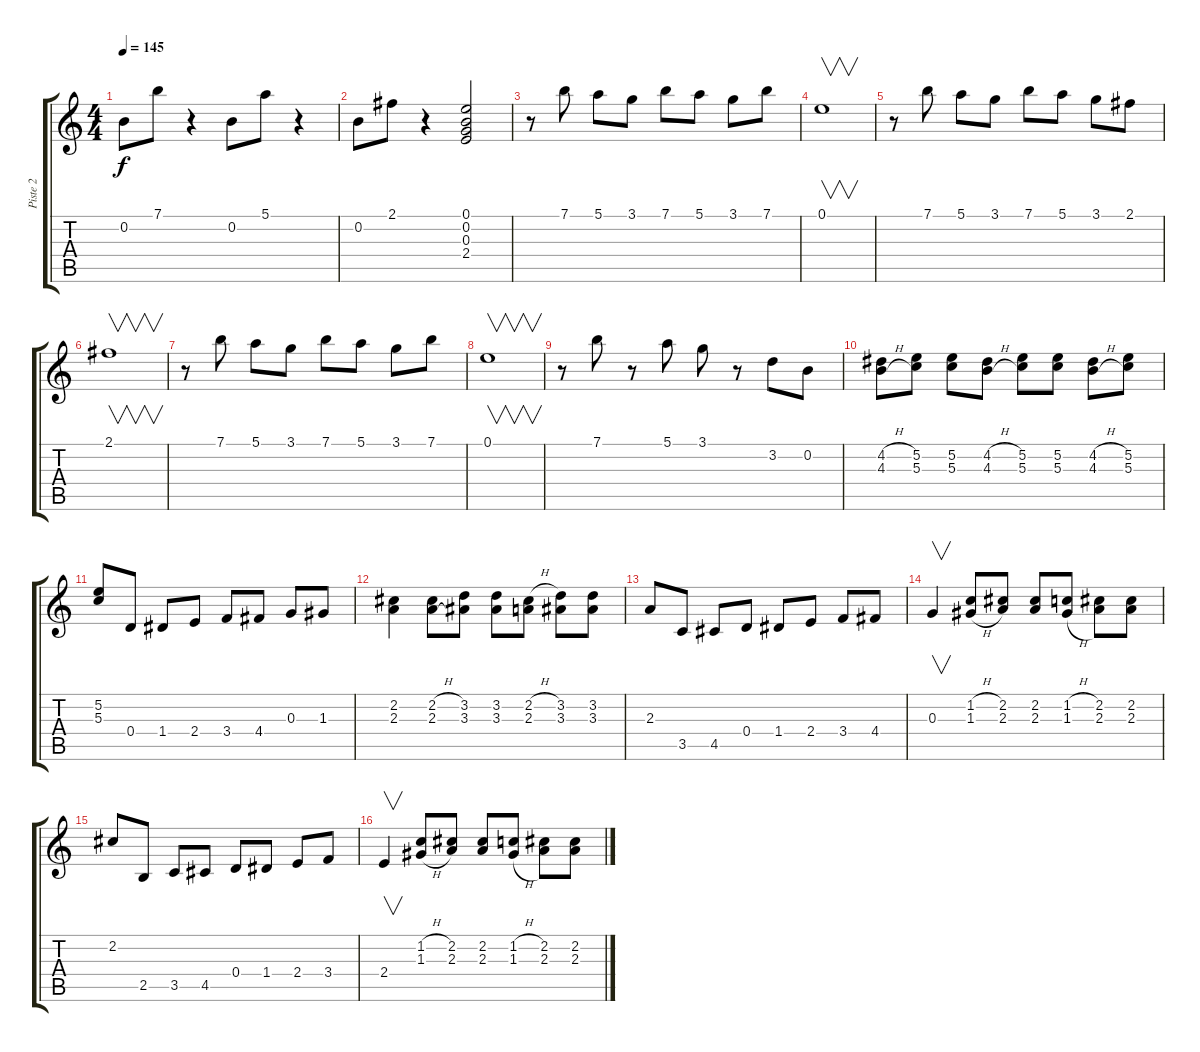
\track ("Piste 2" "Piste 2") {instrument acousticguitarnylon}
\staff {score tabs}
\tuning (E4 B3 G3 D3 A2 E2) {hide}
\ts (4 4)
\tempo 145
\clef g2
\ks c
0.2.8{dy f} 7.1.8 r.4 0.2.8 5.1.8 r.4 |
0.2.8 2.1.8 r.4 (0.1 0.2 0.3 2.4).2 |
r.8 7.1.8 5.1.8 3.1.8 7.1.8 5.1.8 3.1.8 7.1.8 |
0.1.1{v} |
r.8 7.1.8 5.1.8 3.1.8 7.1.8 5.1.8 3.1.8 2.1.8 |
2.1.1{v} |
r.8 7.1.8 5.1.8 3.1.8 7.1.8 5.1.8 3.1.8 7.1.8 |
0.1.1{v} |
r.8 7.1.8 r.8 5.1.8 3.1.8 r.8 3.2.8 0.2.8 |
(4.2{h} 4.3{h}).8 (5.2 5.3).8 (5.2 5.3).8 (4.2{h} 4.3{h}).8 (5.2 5.3).8 (5.2 5.3).8 (4.2{h} 4.3{h}).8 (5.2 5.3).8 |
(5.2 5.3).8 0.4.8 1.4.8 2.4.8 3.4.8 4.4.8 0.3.8 1.3.8 |
(2.2 2.3).4 (2.2{h} 2.3{h}).8 (3.2 3.3).8 (3.2 3.3).8 (2.2{h} 2.3).8 (3.2 3.3).8 (3.2 3.3).8 |
2.3.8 3.5.8 4.5.8 0.4.8 1.4.8 2.4.8 3.4.8 4.4.8 |
0.3.4{v} (1.2{h} 1.3{h}).8 (2.2 2.3).8 (2.2 2.3).8 (1.2{h} 1.3{h}).8 (2.2 2.3).8 (2.2 2.3).8 |
2.2.8 2.5.8 3.5.8 4.5.8 0.4.8 1.4.8 2.4.8 3.4.8 |
2.4.4{v} (1.2{h} 1.3{h}).8 (2.2 2.3).8 (2.2 2.3).8 (1.2{h} 1.3{h}).8 (2.2 2.3).8 (2.2 2.3).8
